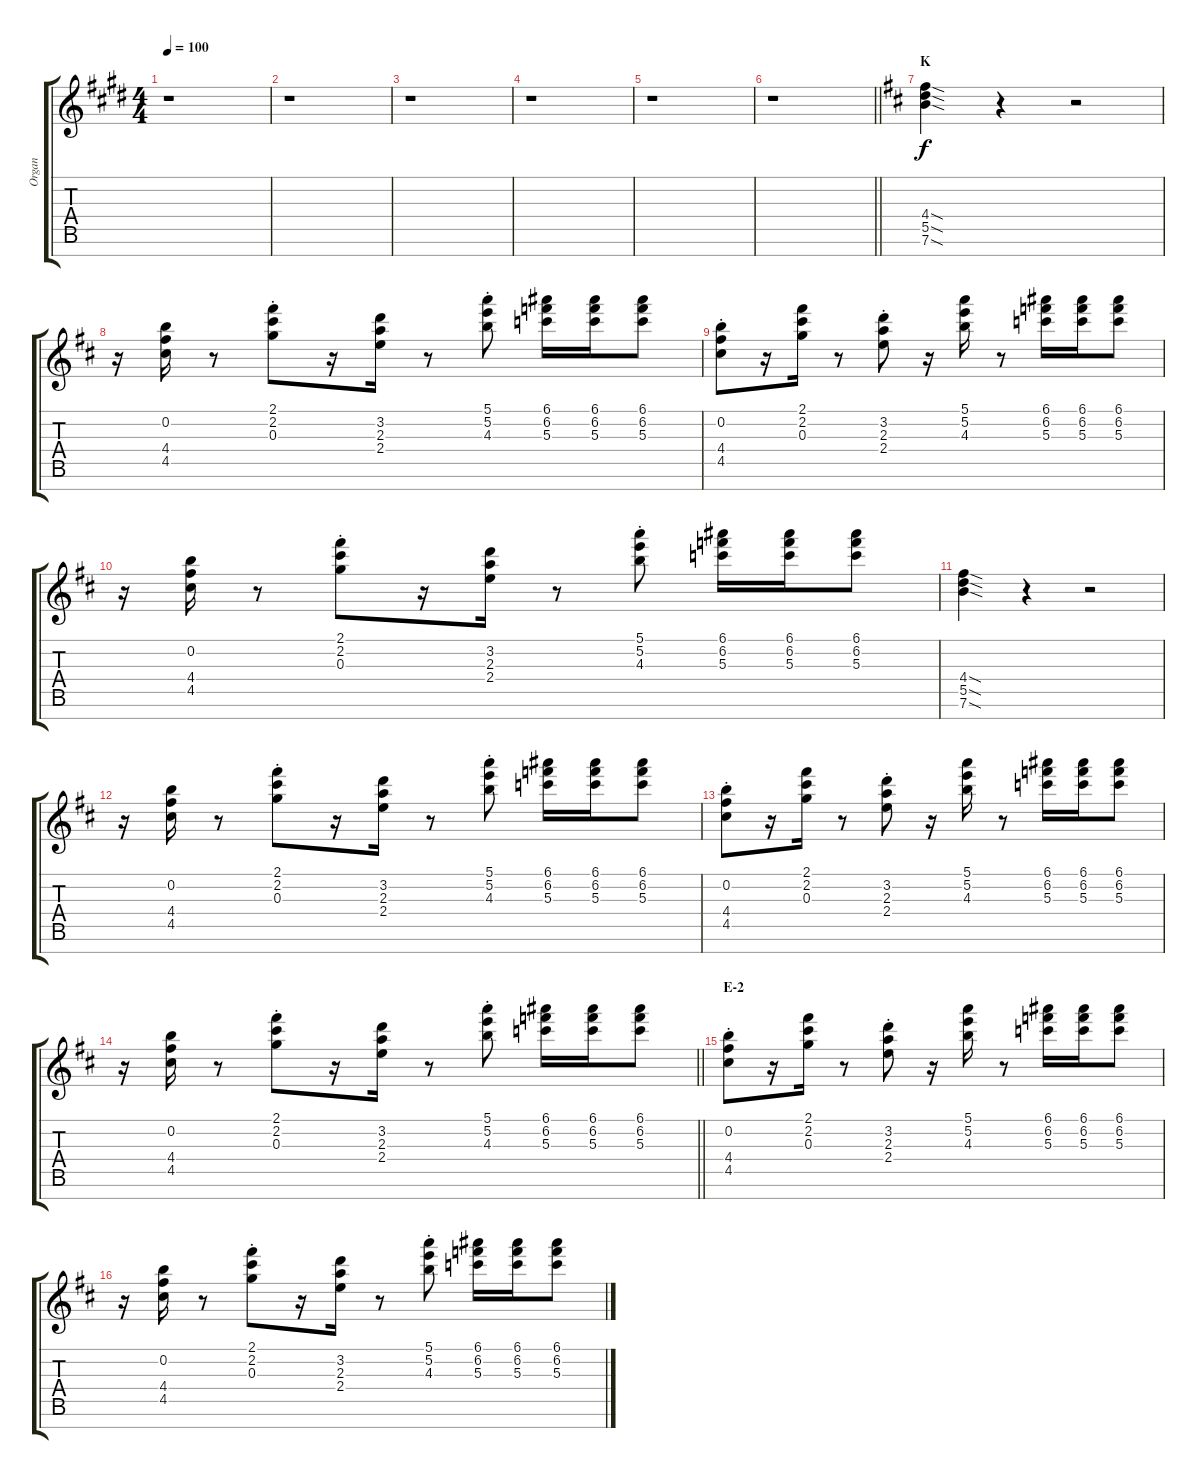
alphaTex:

\track ("Organ" "Organ") {instrument rockorgan}
\staff {score tabs}
\tuning (E6 B5 G5 D5 A4 E4 B3) {hide}
\ts (4 4)
\tempo 100
\clef g2
\ks e
r.1{dy f} |
r.1 |
r.1 |
r.1 |
r.1 |
\barLineRight lightlight
r.1 |
\section ("" "K")
\ks d
(4.4{sod} 5.5{sod} 7.6{sod}).4 r.4 r.2 |
r.16 (0.2 4.4 4.5).16 r.8 (2.1{st} 2.2{st} 0.3{st}).8 r.16 (3.2 2.3 2.4).16 r.8 (5.1{st} 5.2{st} 4.3{st}).8 (6.1 6.2 5.3).16 (6.1 6.2 5.3).16 (6.1 6.2 5.3).8 |
(0.2{st} 4.4{st} 4.5{st}).8 r.16 (2.1 2.2 0.3).16 r.8 (3.2{st} 2.3{st} 2.4{st}).8 r.16 (5.1 5.2 4.3).16 r.8 (6.1 6.2 5.3).16 (6.1 6.2 5.3).16 (6.1 6.2 5.3).8 |
r.16 (0.2 4.4 4.5).16 r.8 (2.1{st} 2.2{st} 0.3{st}).8 r.16 (3.2 2.3 2.4).16 r.8 (5.1{st} 5.2{st} 4.3{st}).8 (6.1 6.2 5.3).16 (6.1 6.2 5.3).16 (6.1 6.2 5.3).8 |
(4.4{sod} 5.5{sod} 7.6{sod}).4 r.4 r.2 |
r.16 (0.2 4.4 4.5).16 r.8 (2.1{st} 2.2{st} 0.3{st}).8 r.16 (3.2 2.3 2.4).16 r.8 (5.1{st} 5.2{st} 4.3{st}).8 (6.1 6.2 5.3).16 (6.1 6.2 5.3).16 (6.1 6.2 5.3).8 |
(0.2{st} 4.4{st} 4.5{st}).8 r.16 (2.1 2.2 0.3).16 r.8 (3.2{st} 2.3{st} 2.4{st}).8 r.16 (5.1 5.2 4.3).16 r.8 (6.1 6.2 5.3).16 (6.1 6.2 5.3).16 (6.1 6.2 5.3).8 |
\barLineRight lightlight
r.16 (0.2 4.4 4.5).16 r.8 (2.1{st} 2.2{st} 0.3{st}).8 r.16 (3.2 2.3 2.4).16 r.8 (5.1{st} 5.2{st} 4.3{st}).8 (6.1 6.2 5.3).16 (6.1 6.2 5.3).16 (6.1 6.2 5.3).8 |
\section ("" "E-2")
(0.2{st} 4.4{st} 4.5{st}).8 r.16 (2.1 2.2 0.3).16 r.8 (3.2{st} 2.3{st} 2.4{st}).8 r.16 (5.1 5.2 4.3).16 r.8 (6.1 6.2 5.3).16 (6.1 6.2 5.3).16 (6.1 6.2 5.3).8 |
r.16 (0.2 4.4 4.5).16 r.8 (2.1{st} 2.2{st} 0.3{st}).8 r.16 (3.2 2.3 2.4).16 r.8 (5.1{st} 5.2{st} 4.3{st}).8 (6.1 6.2 5.3).16 (6.1 6.2 5.3).16 (6.1 6.2 5.3).8
